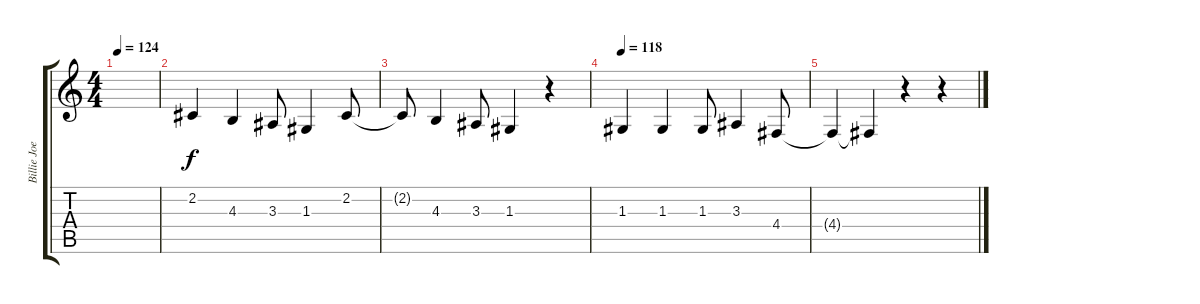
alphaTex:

\track ("Billie Joe Armstrong - Vocals" "Billie Joe") {instrument altosax}
\staff {score tabs}
\tuning (E4 B3 G3 D3 A2 E2) {hide}
\ts (4 4)
\tempo 124
\clef g2
\ks c
|
2.2.4 4.3.4 3.3.8 1.3.4 2.2.8 |
2.2{t}.8 4.3.4 3.3.8 1.3.4 r.4 |
\tempo 118
1.3.4 1.3.4 1.3.8 3.3.4 4.4.8 |
4.4{t}.4 4.4{t}.4 r.4 r.4
